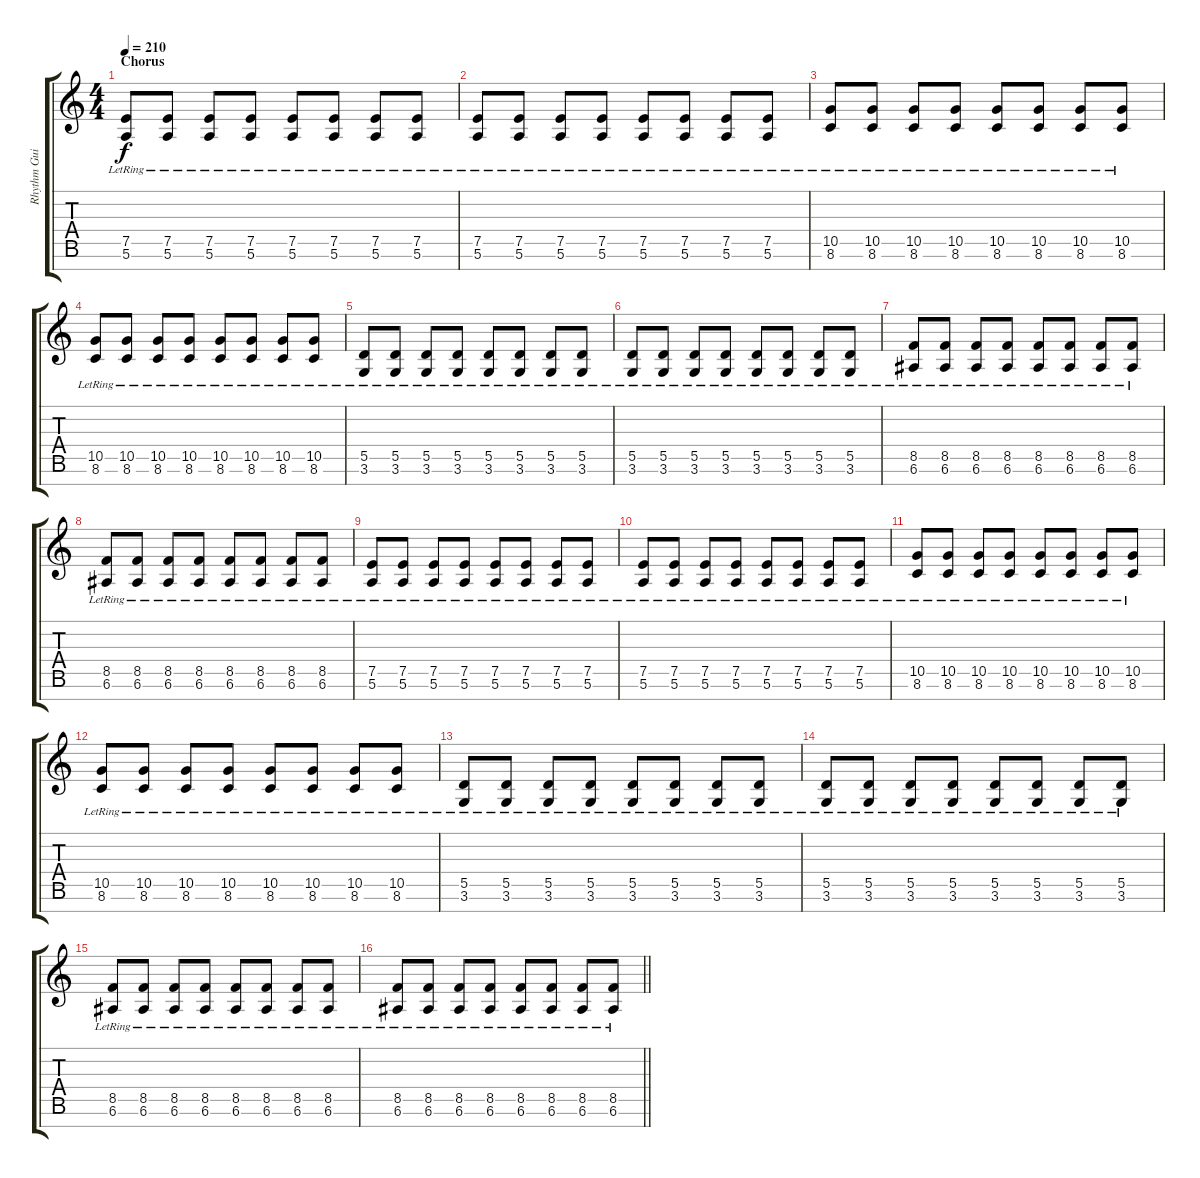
\track ("Rhythm Guitar 2" "Rhythm Gui") {instrument overdrivenguitar}
\staff {score tabs}
\tuning (E4 B3 G3 D3 A2 E2 B1) {hide}
\ts (4 4)
\section ("" "Chorus")
\tempo 210
\clef g2
\ks c
(7.5{lr} 5.6{lr}).8{dy f} (7.5{lr} 5.6{lr}).8 (7.5{lr} 5.6{lr}).8 (7.5{lr} 5.6{lr}).8 (7.5{lr} 5.6{lr}).8 (7.5{lr} 5.6{lr}).8 (7.5{lr} 5.6{lr}).8 (7.5{lr} 5.6{lr}).8 |
(7.5{lr} 5.6{lr}).8 (7.5{lr} 5.6{lr}).8 (7.5{lr} 5.6{lr}).8 (7.5{lr} 5.6{lr}).8 (7.5{lr} 5.6{lr}).8 (7.5{lr} 5.6{lr}).8 (7.5{lr} 5.6{lr}).8 (7.5{lr} 5.6{lr}).8 |
(10.5{lr} 8.6{lr}).8 (10.5{lr} 8.6{lr}).8 (10.5{lr} 8.6{lr}).8 (10.5{lr} 8.6{lr}).8 (10.5{lr} 8.6{lr}).8 (10.5{lr} 8.6{lr}).8 (10.5{lr} 8.6{lr}).8 (10.5{lr} 8.6{lr}).8 |
(10.5{lr} 8.6{lr}).8 (10.5{lr} 8.6{lr}).8 (10.5{lr} 8.6{lr}).8 (10.5{lr} 8.6{lr}).8 (10.5{lr} 8.6{lr}).8 (10.5{lr} 8.6{lr}).8 (10.5{lr} 8.6{lr}).8 (10.5{lr} 8.6{lr}).8 |
(5.5{lr} 3.6{lr}).8 (5.5{lr} 3.6{lr}).8 (5.5{lr} 3.6{lr}).8 (5.5{lr} 3.6{lr}).8 (5.5{lr} 3.6{lr}).8 (5.5{lr} 3.6{lr}).8 (5.5{lr} 3.6{lr}).8 (5.5{lr} 3.6{lr}).8 |
(5.5{lr} 3.6{lr}).8 (5.5{lr} 3.6{lr}).8 (5.5{lr} 3.6{lr}).8 (5.5{lr} 3.6{lr}).8 (5.5{lr} 3.6{lr}).8 (5.5{lr} 3.6{lr}).8 (5.5{lr} 3.6{lr}).8 (5.5{lr} 3.6{lr}).8 |
(8.5{lr} 6.6{lr}).8 (8.5{lr} 6.6{lr}).8 (8.5{lr} 6.6{lr}).8 (8.5{lr} 6.6{lr}).8 (8.5{lr} 6.6{lr}).8 (8.5{lr} 6.6{lr}).8 (8.5{lr} 6.6{lr}).8 (8.5{lr} 6.6{lr}).8 |
(8.5{lr} 6.6{lr}).8 (8.5{lr} 6.6{lr}).8 (8.5{lr} 6.6{lr}).8 (8.5{lr} 6.6{lr}).8 (8.5{lr} 6.6{lr}).8 (8.5{lr} 6.6{lr}).8 (8.5{lr} 6.6{lr}).8 (8.5{lr} 6.6{lr}).8 |
(7.5{lr} 5.6{lr}).8 (7.5{lr} 5.6{lr}).8 (7.5{lr} 5.6{lr}).8 (7.5{lr} 5.6{lr}).8 (7.5{lr} 5.6{lr}).8 (7.5{lr} 5.6{lr}).8 (7.5{lr} 5.6{lr}).8 (7.5{lr} 5.6{lr}).8 |
(7.5{lr} 5.6{lr}).8 (7.5{lr} 5.6{lr}).8 (7.5{lr} 5.6{lr}).8 (7.5{lr} 5.6{lr}).8 (7.5{lr} 5.6{lr}).8 (7.5{lr} 5.6{lr}).8 (7.5{lr} 5.6{lr}).8 (7.5{lr} 5.6{lr}).8 |
(10.5{lr} 8.6{lr}).8 (10.5{lr} 8.6{lr}).8 (10.5{lr} 8.6{lr}).8 (10.5{lr} 8.6{lr}).8 (10.5{lr} 8.6{lr}).8 (10.5{lr} 8.6{lr}).8 (10.5{lr} 8.6{lr}).8 (10.5{lr} 8.6{lr}).8 |
(10.5{lr} 8.6{lr}).8 (10.5{lr} 8.6{lr}).8 (10.5{lr} 8.6{lr}).8 (10.5{lr} 8.6{lr}).8 (10.5{lr} 8.6{lr}).8 (10.5{lr} 8.6{lr}).8 (10.5{lr} 8.6{lr}).8 (10.5{lr} 8.6{lr}).8 |
(5.5{lr} 3.6{lr}).8 (5.5{lr} 3.6{lr}).8 (5.5{lr} 3.6{lr}).8 (5.5{lr} 3.6{lr}).8 (5.5{lr} 3.6{lr}).8 (5.5{lr} 3.6{lr}).8 (5.5{lr} 3.6{lr}).8 (5.5{lr} 3.6{lr}).8 |
(5.5{lr} 3.6{lr}).8 (5.5{lr} 3.6{lr}).8 (5.5{lr} 3.6{lr}).8 (5.5{lr} 3.6{lr}).8 (5.5{lr} 3.6{lr}).8 (5.5{lr} 3.6{lr}).8 (5.5{lr} 3.6{lr}).8 (5.5{lr} 3.6{lr}).8 |
(8.5{lr} 6.6{lr}).8 (8.5{lr} 6.6{lr}).8 (8.5{lr} 6.6{lr}).8 (8.5{lr} 6.6{lr}).8 (8.5{lr} 6.6{lr}).8 (8.5{lr} 6.6{lr}).8 (8.5{lr} 6.6{lr}).8 (8.5{lr} 6.6{lr}).8 |
\barLineRight lightlight
(8.5{lr} 6.6{lr}).8 (8.5{lr} 6.6{lr}).8 (8.5{lr} 6.6{lr}).8 (8.5{lr} 6.6{lr}).8 (8.5{lr} 6.6{lr}).8 (8.5{lr} 6.6{lr}).8 (8.5{lr} 6.6{lr}).8 (8.5{lr} 6.6{lr}).8
